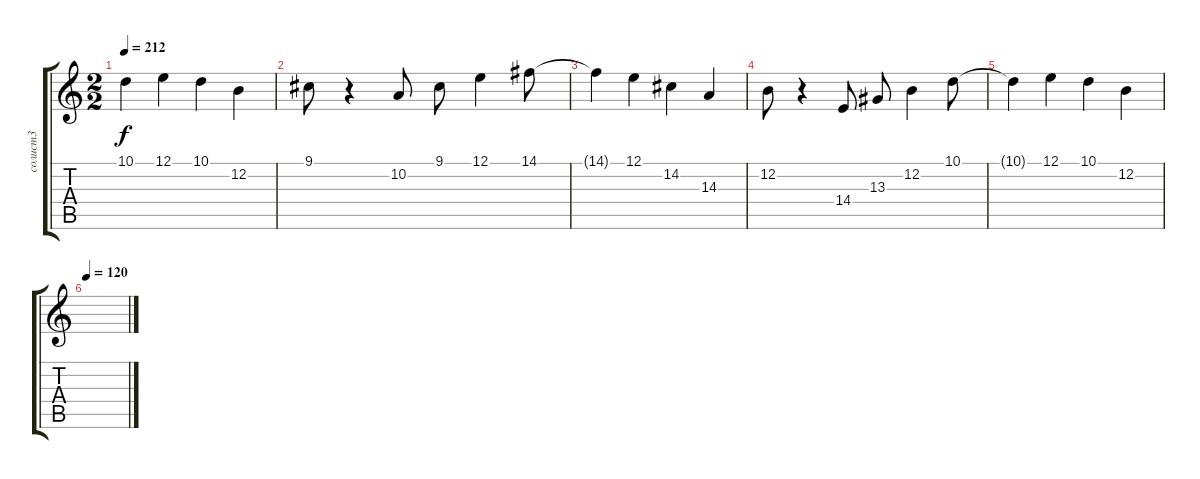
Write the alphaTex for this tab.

\track ("солист3" "солист3") {instrument acousticgrandpiano}
\staff {score tabs}
\tuning (E4 B3 G3 D3 A2 E2) {hide}
\ts (2 2)
\tempo 212
\clef g2
\ks c
10.1{t}.4{dy f} 12.1.4 10.1.4 12.2.4 |
9.1.8 r.4 10.2.8 9.1.8 12.1.4 14.1.8 |
14.1{t}.4 12.1.4 14.2.4 14.3.4 |
12.2.8 r.4 14.4.8 13.3.8 12.2.4 10.1.8 |
10.1{t}.4 12.1.4 10.1.4 12.2.4 |
\tempo 120
